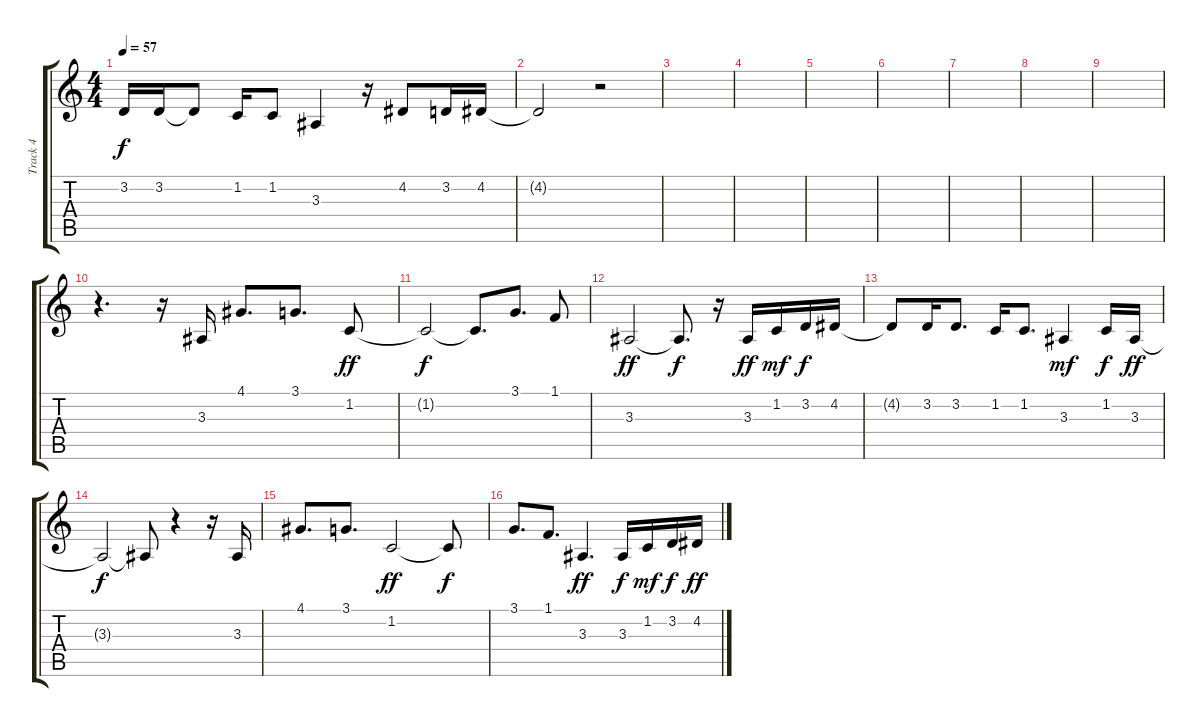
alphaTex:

\track ("Track 4" "Track 4") {instrument tenorsax}
\staff {score tabs}
\tuning (E4 B3 G3 D3 A2 E2) {hide}
\ts (4 4)
\tempo 57
\clef g2
\ks c
3.2.16{dy f} 3.2.16 3.2{t}.8 1.2.16 1.2.8 3.3.4 r.16 4.2.8 3.2.16 4.2.16 |
4.2{t}.2 r.2 |
|
|
|
|
|
|
|
r.4{d} r.16 3.3.16 4.1.8{d} 3.1.8{d} 1.2.8{dy ff} |
1.2{t}.2{dy f} 1.2{t}.8{d} 3.1.8{d} 1.1.8 |
3.3.2{dy ff} 3.3{t}.8{d dy f} r.16 3.3.16{dy ff} 1.2.16{dy mf} 3.2.16{dy f} 4.2.16 |
4.2{t}.8 3.2.16 3.2.8{d} 1.2.16 1.2.8{d} 3.3.4{dy mf} 1.2.16{dy f} 3.3.16{dy ff} |
3.3{t}.2{dy f} 3.3{t}.8 r.4 r.16 3.3.16 |
4.1.8{d} 3.1.8{d} 1.2.2{dy ff} 1.2{t}.8{dy f} |
3.1.8{d} 1.1.8{d} 3.3.4{d dy ff} 3.3.16{dy f} 1.2.16{dy mf} 3.2.16{dy f} 4.2.16{dy ff}
